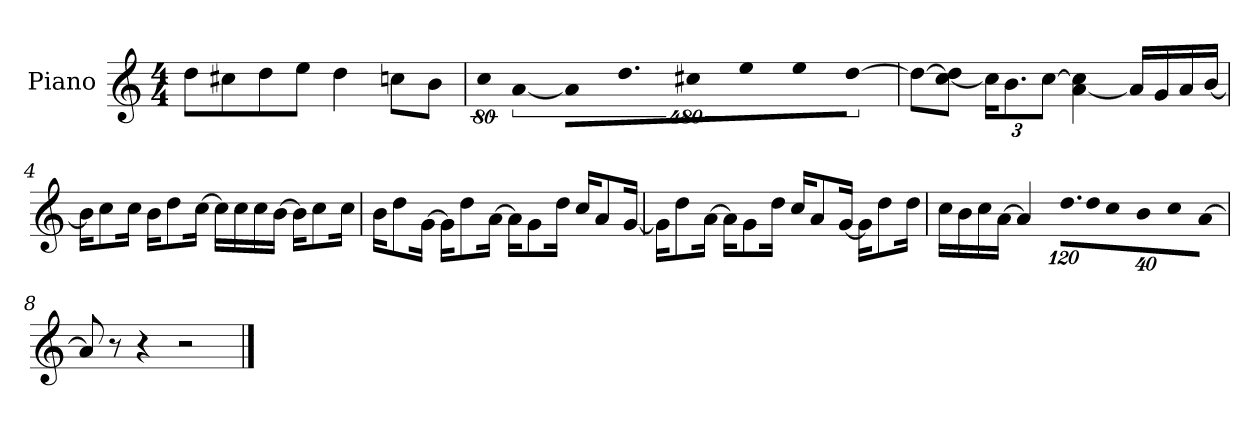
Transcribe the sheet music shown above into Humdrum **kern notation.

**kern
*part1
*staff1
*I"Piano
*I'P-no
*clefG2
*k[]
*M4/4
*MM90
=1
8dd\L
8cc#X\
8dd\
8ee\J
4dd\
8ccn\L
8b\J
=2
!LO:N:vis=8
640%71cc\
!LO:N:vis=4
[1920%427a/
!LO:N:vis=16
1920%107a\KL]
9.dd\
!LO:N:vis=8
640%71cc#X\
!LO:N:vis=8
640%71ee\
!LO:N:vis=8
640%71ee\
!LO:N:vis=8
[640%71dd\J
=3
8dd\L_
[8cc\ 8dd\]J
*Xbrackettup
24cc\KL]
12.b\
[12cc\J
[4a\ 4cc\]
16a/LL]
16g/
16a/
[16b/JJ
!!LO:LB:g=z
=4
16b\KL]
8cc\
16cc\Jk
16b\KL
8dd\
[16cc\Jk
16cc\LL]
16cc\
16cc\
[16b\JJ
16b\KL]
8cc\
16cc\Jk
=5
16b\KL
8dd\
[16g\Jk
16g\KL]
8dd\
[16a\Jk
16a\KL]
8g\
16dd\Jk
16cc/KL
8a/
[16g/Jk
=6
16g\KL]
8dd\
[16a\Jk
16a\KL]
8g\
16dd\Jk
16cc/KL
8a/
[16g/Jk
16g\KL]
8dd\
16dd\Jk
!!LO:LB:g=z
=7
16cc\LL
16b\
16cc\
[16a\JJ
4a/]
!LO:N:vis=16.
960%103dd\LL
!LO:N:vis=32
640%23dd\K
!LO:N:vis=16
1920%137cc\
!LO:N:vis=16
1920%137b\
!LO:N:vis=16
1920%137cc\J
!LO:N:vis=8
[960%137a\J
=8
8a/]
8r
4r
2r
==
*-
